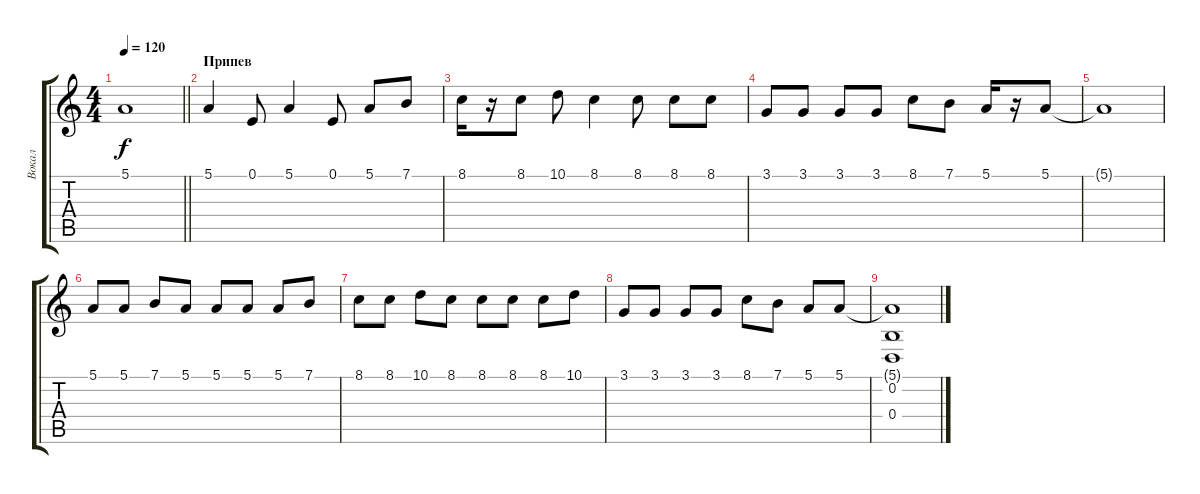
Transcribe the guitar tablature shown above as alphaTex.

\track ("Вокал" "Вокал") {instrument tenorsax}
\staff {score tabs}
\tuning (E4 B3 G3 D3 A2 E2) {hide}
\ts (4 4)
\tempo 120
\clef g2
\barLineRight lightlight
\ks c
5.1{t}.1{dy f} |
\section ("" "Припев")
5.1.4 0.1.8 5.1.4 0.1.8 5.1.8 7.1.8 |
8.1.16 r.16 8.1.8 10.1.8 8.1.4 8.1.8 8.1.8 8.1.8 |
3.1.8 3.1.8 3.1.8 3.1.8 8.1.8 7.1.8 5.1.16 r.16 5.1.8 |
5.1{t}.1 |
5.1.8 5.1.8 7.1.8 5.1.8 5.1.8 5.1.8 5.1.8 7.1.8 |
8.1.8 8.1.8 10.1.8 8.1.8 8.1.8 8.1.8 8.1.8 10.1.8 |
3.1.8 3.1.8 3.1.8 3.1.8 8.1.8 7.1.8 5.1.8 5.1.8 |
(5.1{t} 0.2 0.4).1
